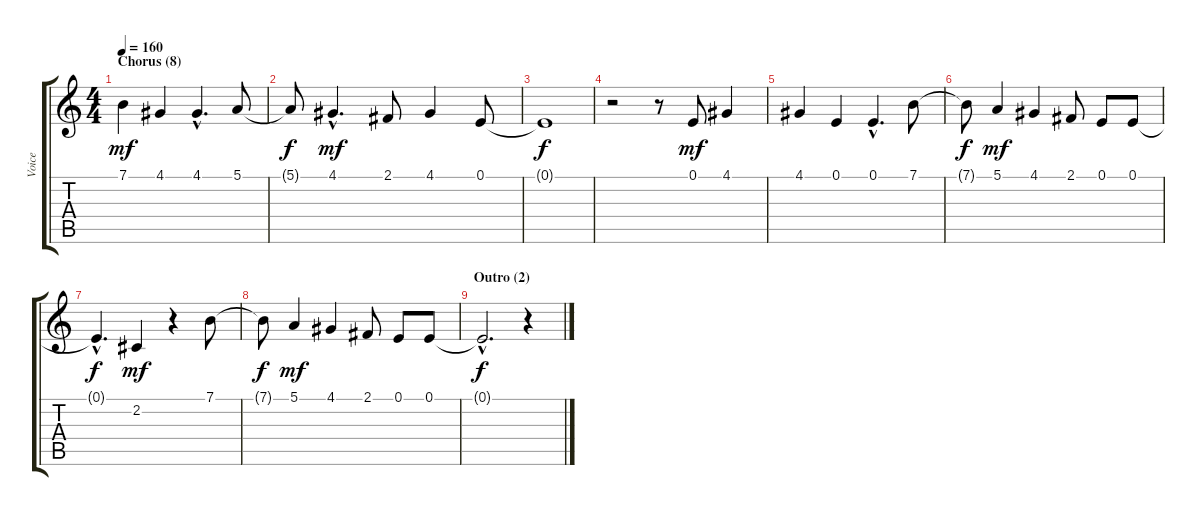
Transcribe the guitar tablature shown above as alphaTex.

\track ("Voice" "Voice") {instrument altosax}
\staff {score tabs}
\tuning (E4 B3 G3 D3 A2 E2) {hide}
\ts (4 4)
\section ("" "Chorus (8)")
\tempo 160
\clef g2
\ks c
7.1.4{dy mf} 4.1.4 4.1{hac}.4{d} 5.1.8 |
5.1{t}.8{dy f} 4.1{hac}.4{d dy mf} 2.1.8 4.1.4 0.1.8 |
0.1{t}.1{dy f} |
r.2 r.8 0.1.8{dy mf} 4.1.4 |
4.1.4 0.1.4 0.1{hac}.4{d} 7.1.8 |
7.1{t}.8{dy f} 5.1.4{dy mf} 4.1.4 2.1.8 0.1.8 0.1.8 |
0.1{hac t}.4{d dy f} 2.2.4{dy mf} r.4 7.1.8 |
7.1{t}.8{dy f} 5.1.4{dy mf} 4.1.4 2.1.8 0.1.8 0.1.8 |
\section ("" "Outro (2)")
0.1{hac t}.2{d dy f} r.4
